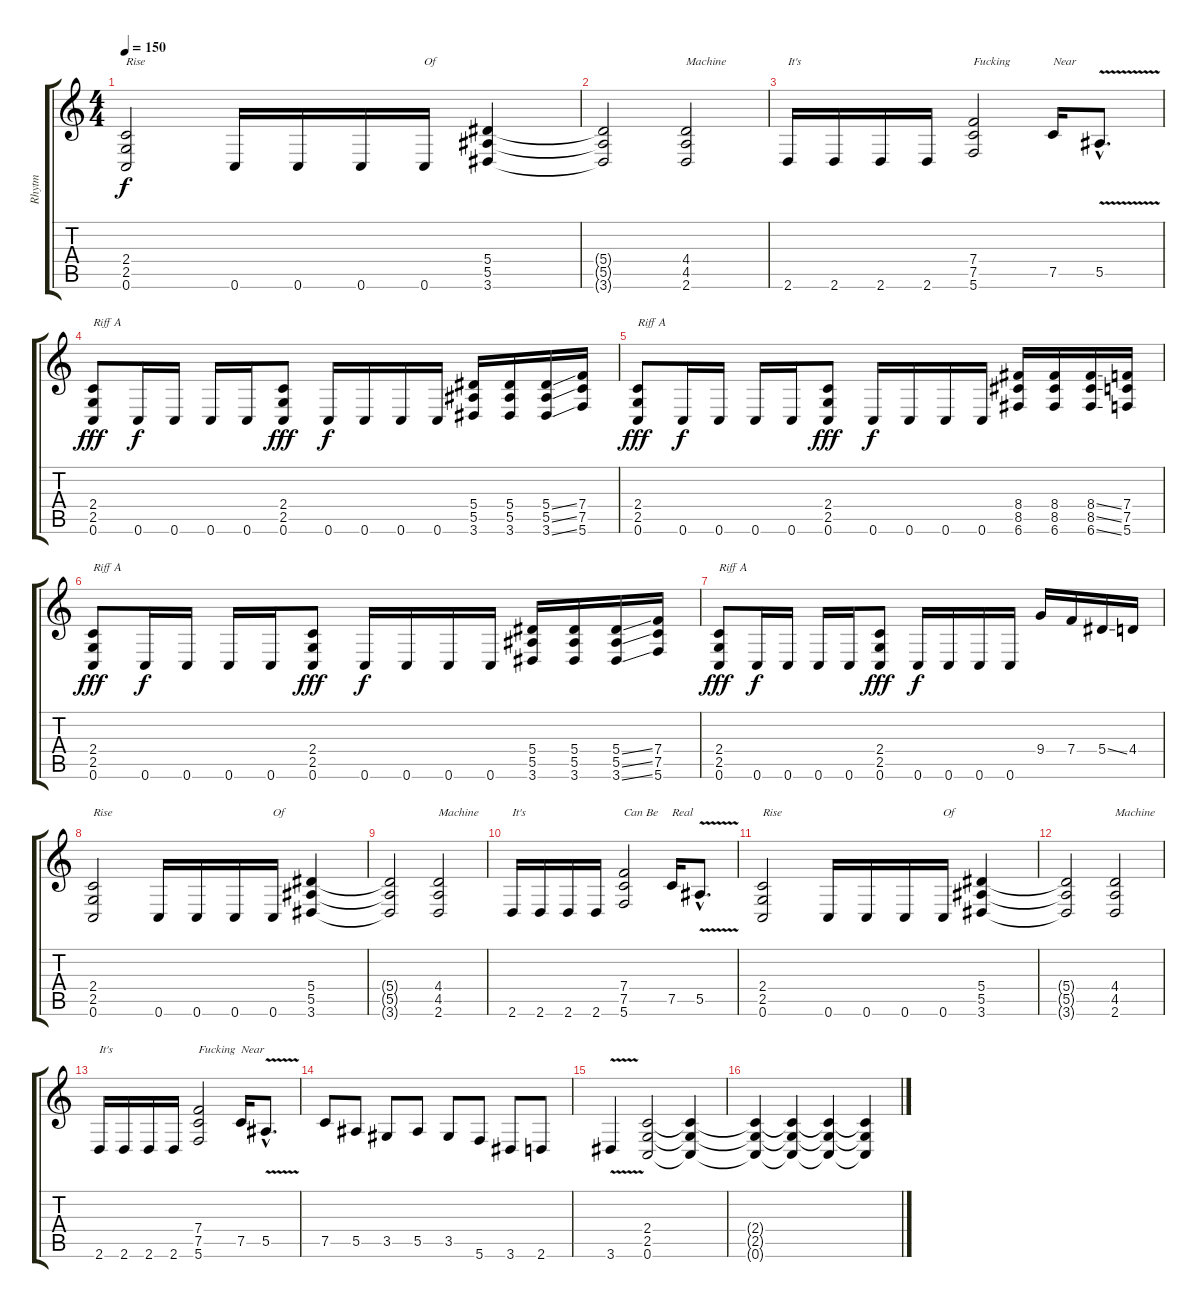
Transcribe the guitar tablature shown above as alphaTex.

\track ("Rhytm" "Rhytm") {instrument distortionguitar}
\staff {score tabs}
\tuning (C4 G3 Eb3 Bb2 F2 C2) {hide}
\ts (4 4)
\tempo 150
\clef g2
\ks c
(2.4 2.5 0.6).2{txt "Rise" dy f} 0.6.16 0.6.16 0.6.16 0.6.16{txt "Of"} (5.4 5.5 3.6).4 |
(5.4{t} 5.5{t} 3.6{t}).2 (4.4 4.5 2.6).2{txt "Machine"} |
2.6.16{txt "It's"} 2.6.16 2.6.16 2.6.16 (7.4 7.5 5.6).2{txt "Fucking"} 7.5.16{txt "Near"} 5.5{v hac}.8{d} |
(2.4 2.5 0.6).8{txt "Riff A" dy fff} 0.6.16{dy f} 0.6.16 0.6.16 0.6.16 (2.4 2.5 0.6).8{dy fff} 0.6.16{dy f} 0.6.16 0.6.16 0.6.16 (5.4 5.5 3.6).16 (5.4 5.5 3.6).16 (5.4{ss} 5.5{ss} 3.6{ss}).16 (7.4 7.5 5.6).16 |
(2.4 2.5 0.6).8{txt "Riff A" dy fff} 0.6.16{dy f} 0.6.16 0.6.16 0.6.16 (2.4 2.5 0.6).8{dy fff} 0.6.16{dy f} 0.6.16 0.6.16 0.6.16 (8.4 8.5 6.6).16 (8.4 8.5 6.6).16 (8.4{ss} 8.5{ss} 6.6{ss}).16 (7.4 7.5 5.6).16 |
(2.4 2.5 0.6).8{txt "Riff A" dy fff} 0.6.16{dy f} 0.6.16 0.6.16 0.6.16 (2.4 2.5 0.6).8{dy fff} 0.6.16{dy f} 0.6.16 0.6.16 0.6.16 (5.4 5.5 3.6).16 (5.4 5.5 3.6).16 (5.4{ss} 5.5{ss} 3.6{ss}).16 (7.4 7.5 5.6).16 |
(2.4 2.5 0.6).8{txt "Riff A" dy fff} 0.6.16{dy f} 0.6.16 0.6.16 0.6.16 (2.4 2.5 0.6).8{dy fff} 0.6.16{dy f} 0.6.16 0.6.16 0.6.16 9.4.16 7.4.16 5.4{ss}.16 4.4.16 |
(2.4 2.5 0.6).2{txt "Rise"} 0.6.16 0.6.16 0.6.16 0.6.16{txt "Of"} (5.4 5.5 3.6).4 |
(5.4{t} 5.5{t} 3.6{t}).2 (4.4 4.5 2.6).2{txt "Machine"} |
2.6.16{txt "It's"} 2.6.16 2.6.16 2.6.16 (7.4 7.5 5.6).2{txt "Can Be"} 7.5.16{txt "Real"} 5.5{v hac}.8{d} |
(2.4 2.5 0.6).2{txt "Rise"} 0.6.16 0.6.16 0.6.16 0.6.16{txt "Of"} (5.4 5.5 3.6).4 |
(5.4{t} 5.5{t} 3.6{t}).2 (4.4 4.5 2.6).2{txt "Machine"} |
2.6.16{txt "It's"} 2.6.16 2.6.16 2.6.16 (7.4 7.5 5.6).2{txt "Fucking"} 7.5.16{txt "Near"} 5.5{v hac}.8{d} |
7.5.8 5.5.8 3.5.8 5.5.8 3.5.8 5.6.8 3.6.8 2.6.8 |
3.6{v}.4 (2.4 2.5 0.6).2 (2.4{t} 2.5{t} 0.6{t}).4 |
(2.4{t} 2.5{t} 0.6{t}).4 (2.4{t} 2.5{t} 0.6{t}).4 (2.4{t} 2.5{t} 0.6{t}).4 (2.4{t} 2.5{t} 0.6{t}).4
